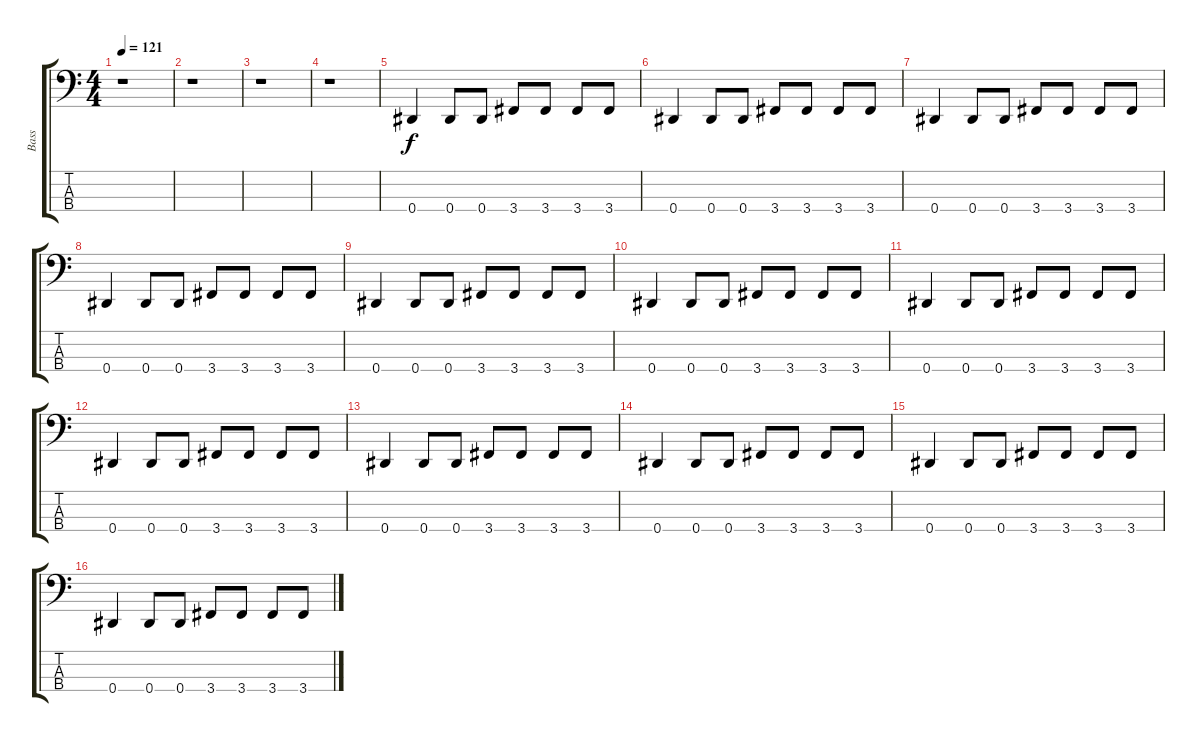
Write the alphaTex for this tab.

\track ("Bass" "Bass") {instrument electricbassfinger}
\staff {score tabs}
\tuning (Gb2 Db2 Ab1 Eb1) {hide}
\ts (4 4)
\tempo 121
\clef f4
\ks c
r.1{dy f instrument electricbassfinger} |
r.1 |
r.1 |
r.1 |
0.4.4 0.4.8 0.4.8 3.4.8 3.4.8 3.4.8 3.4.8 |
0.4.4 0.4.8 0.4.8 3.4.8 3.4.8 3.4.8 3.4.8 |
0.4.4 0.4.8 0.4.8 3.4.8 3.4.8 3.4.8 3.4.8 |
0.4.4 0.4.8 0.4.8 3.4.8 3.4.8 3.4.8 3.4.8 |
0.4.4 0.4.8 0.4.8 3.4.8 3.4.8 3.4.8 3.4.8 |
0.4.4 0.4.8 0.4.8 3.4.8 3.4.8 3.4.8 3.4.8 |
0.4.4 0.4.8 0.4.8 3.4.8 3.4.8 3.4.8 3.4.8 |
0.4.4 0.4.8 0.4.8 3.4.8 3.4.8 3.4.8 3.4.8 |
0.4.4 0.4.8 0.4.8 3.4.8 3.4.8 3.4.8 3.4.8 |
0.4.4 0.4.8 0.4.8 3.4.8 3.4.8 3.4.8 3.4.8 |
0.4.4 0.4.8 0.4.8 3.4.8 3.4.8 3.4.8 3.4.8 |
0.4.4 0.4.8 0.4.8 3.4.8 3.4.8 3.4.8 3.4.8
